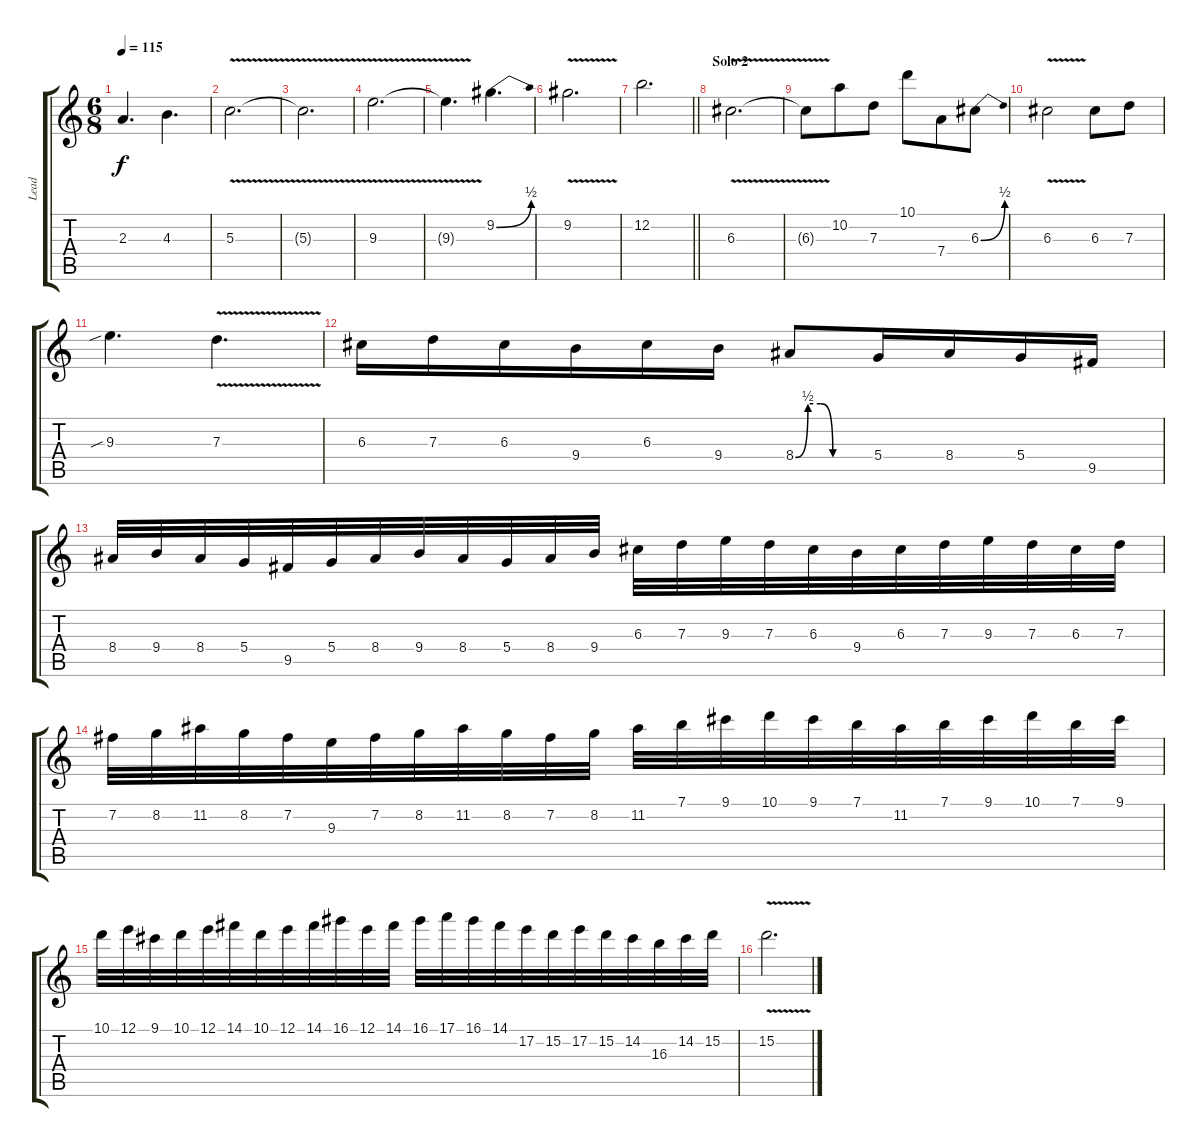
\track ("Lead" "Lead") {instrument distortionguitar}
\staff {score tabs}
\tuning (E4 B3 G3 D3 A2 E2) {hide}
\ts (6 8)
\tempo 115
\clef g2
\ks c
2.3{t}.4{d dy f} 4.3.4{d} |
5.3{v}.2{d} |
5.3{t}.2{d} |
9.3{v}.2{d} |
9.3{t}.4{d} 9.2{be (bend 0 0 60 2)}.4{d} |
9.2{v}.2{d} |
\barLineRight lightlight
12.2.2{d} |
\section ("" "Solo 2")
6.3{v}.2{d instrument distortionguitar} |
6.3{t}.8 10.2.8 7.3.8 10.1.8 7.4.8 6.3{be (bend 0 0 60 2)}.8 |
6.3{v}.2 6.3.8 7.3.8 |
9.3{sib}.4{d} 7.3{v}.4{d} |
6.3.16 7.3.16 6.3.16 9.4.16 6.3.16 9.4.16 8.4{be (custom 0 0 10 2 20 2 30 0 60 0)}.8 5.4.16 8.4.16 5.4.16 9.5.16 |
8.4.32 9.4.32 8.4.32 5.4.32 9.5.32 5.4.32 8.4.32 9.4.32 8.4.32 5.4.32 8.4.32 9.4.32 6.3.32 7.3.32 9.3.32 7.3.32 6.3.32 9.4.32 6.3.32 7.3.32 9.3.32 7.3.32 6.3.32 7.3.32 |
7.2.32 8.2.32 11.2.32 8.2.32 7.2.32 9.3.32 7.2.32 8.2.32 11.2.32 8.2.32 7.2.32 8.2.32 11.2.32 7.1.32 9.1.32 10.1.32 9.1.32 7.1.32 11.2.32 7.1.32 9.1.32 10.1.32 7.1.32 9.1.32 |
10.1.32 12.1.32 9.1.32 10.1.32 12.1.32 14.1.32 10.1.32 12.1.32 14.1.32 16.1.32 12.1.32 14.1.32 16.1.32 17.1.32 16.1.32 14.1.32 17.2.32 15.2.32 17.2.32 15.2.32 14.2.32 16.3.32 14.2.32 15.2.32 |
15.2{v}.2{d}
